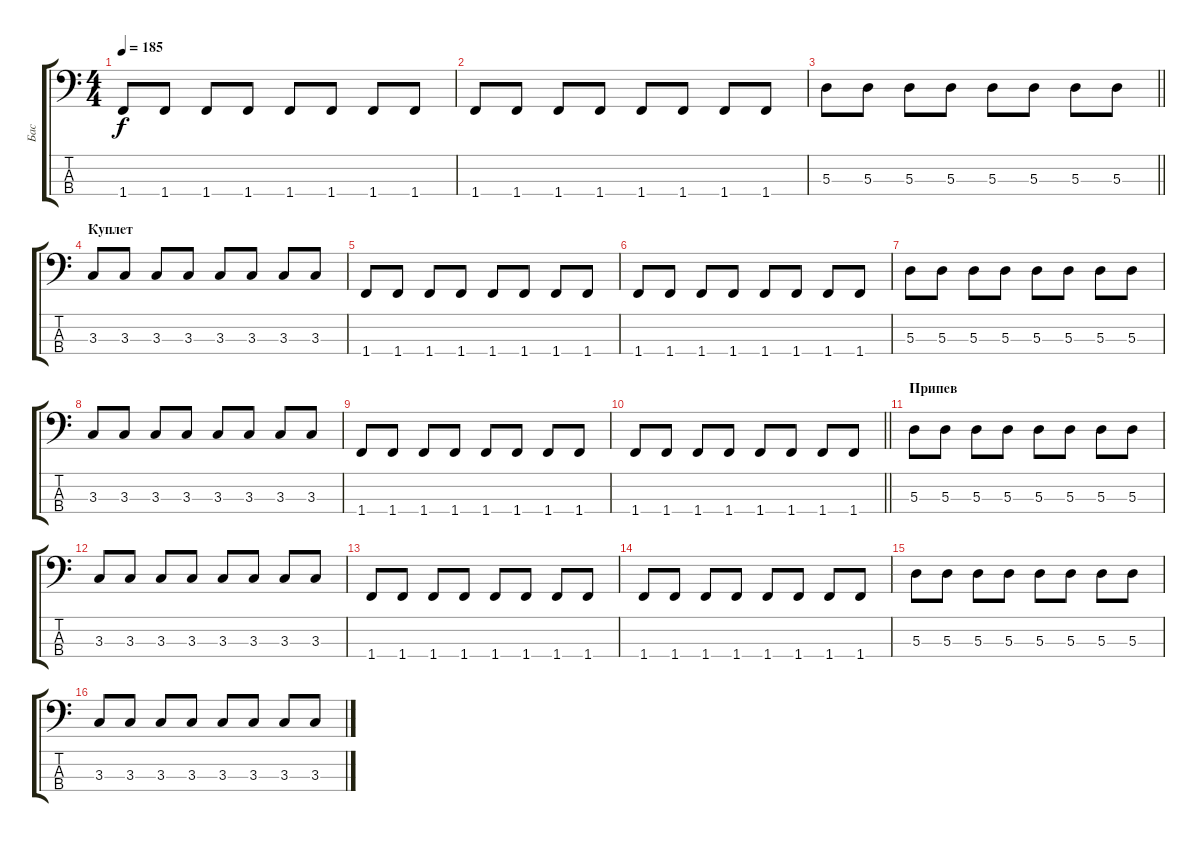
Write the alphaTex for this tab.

\track ("Бас" "Бас") {instrument electricbassfinger}
\staff {score tabs}
\tuning (G2 D2 A1 E1) {hide}
\ts (4 4)
\tempo 185
\clef f4
\ks c
1.4.8{dy f} 1.4.8 1.4.8 1.4.8 1.4.8 1.4.8 1.4.8 1.4.8 |
1.4.8 1.4.8 1.4.8 1.4.8 1.4.8 1.4.8 1.4.8 1.4.8 |
\barLineRight lightlight
5.3.8 5.3.8 5.3.8 5.3.8 5.3.8 5.3.8 5.3.8 5.3.8 |
\section ("" "Куплет")
3.3.8 3.3.8 3.3.8 3.3.8 3.3.8 3.3.8 3.3.8 3.3.8 |
1.4.8 1.4.8 1.4.8 1.4.8 1.4.8 1.4.8 1.4.8 1.4.8 |
1.4.8 1.4.8 1.4.8 1.4.8 1.4.8 1.4.8 1.4.8 1.4.8 |
5.3.8 5.3.8 5.3.8 5.3.8 5.3.8 5.3.8 5.3.8 5.3.8 |
3.3.8 3.3.8 3.3.8 3.3.8 3.3.8 3.3.8 3.3.8 3.3.8 |
1.4.8 1.4.8 1.4.8 1.4.8 1.4.8 1.4.8 1.4.8 1.4.8 |
\barLineRight lightlight
1.4.8 1.4.8 1.4.8 1.4.8 1.4.8 1.4.8 1.4.8 1.4.8 |
\section ("" "Припев")
5.3.8 5.3.8 5.3.8 5.3.8 5.3.8 5.3.8 5.3.8 5.3.8 |
3.3.8 3.3.8 3.3.8 3.3.8 3.3.8 3.3.8 3.3.8 3.3.8 |
1.4.8 1.4.8 1.4.8 1.4.8 1.4.8 1.4.8 1.4.8 1.4.8 |
1.4.8 1.4.8 1.4.8 1.4.8 1.4.8 1.4.8 1.4.8 1.4.8 |
5.3.8 5.3.8 5.3.8 5.3.8 5.3.8 5.3.8 5.3.8 5.3.8 |
3.3.8 3.3.8 3.3.8 3.3.8 3.3.8 3.3.8 3.3.8 3.3.8
